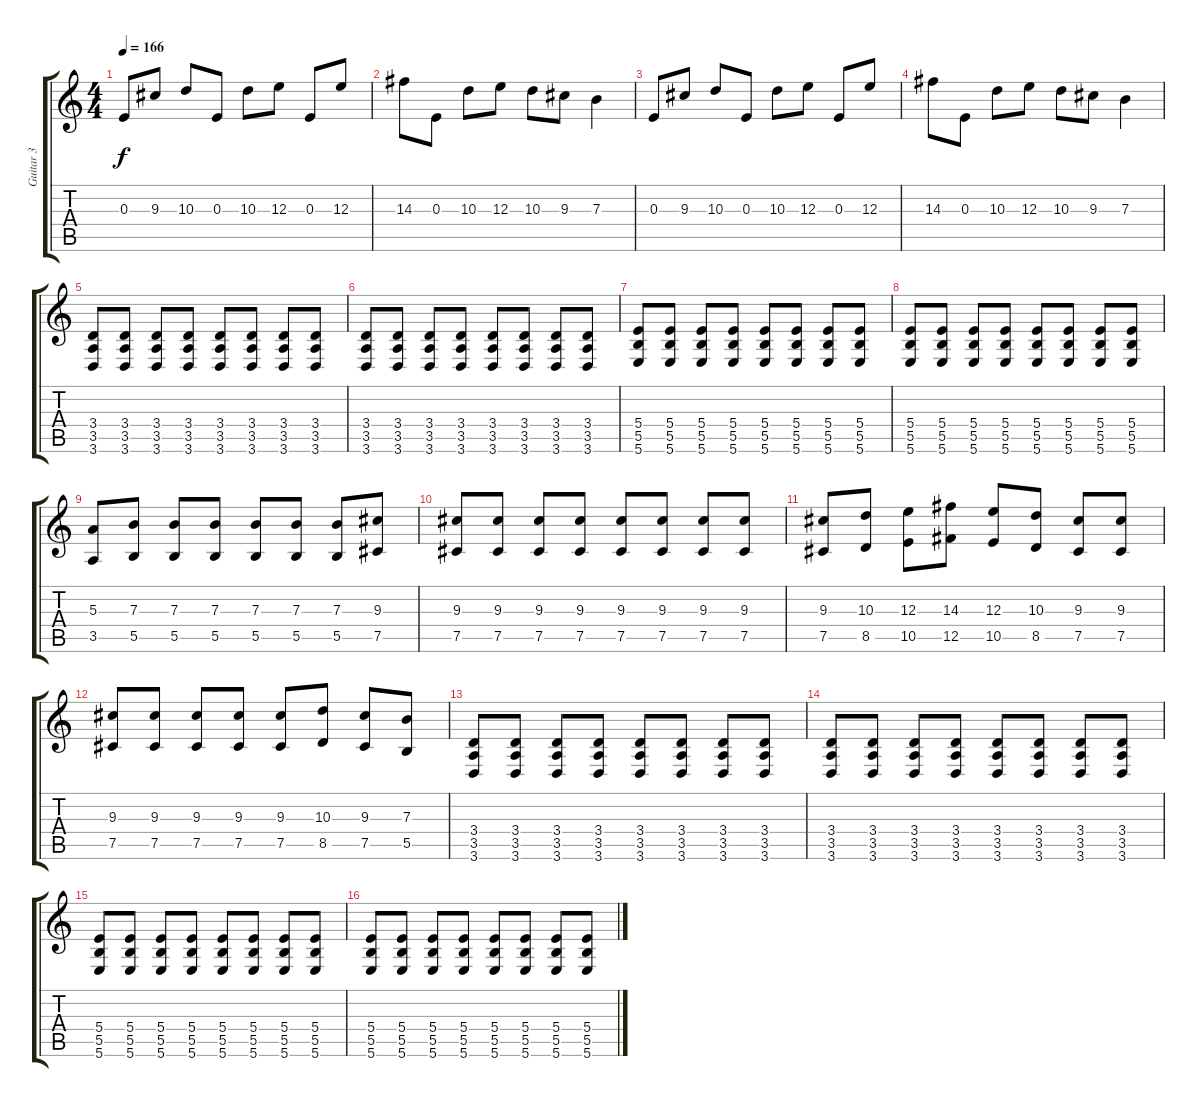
\track ("Guitar 3" "Guitar 3") {instrument overdrivenguitar}
\staff {score tabs}
\tuning (Db4 Ab3 E3 B2 Gb2 B1) {hide}
\ts (4 4)
\tempo 166
\clef g2
\ks c
0.3.8{dy f} 9.3.8 10.3.8 0.3.8 10.3.8 12.3.8 0.3.8 12.3.8 |
14.3.8 0.3.8 10.3.8 12.3.8 10.3.8 9.3.8 7.3.4 |
0.3.8 9.3.8 10.3.8 0.3.8 10.3.8 12.3.8 0.3.8 12.3.8 |
14.3.8 0.3.8 10.3.8 12.3.8 10.3.8 9.3.8 7.3.4 |
(3.4 3.5 3.6).8 (3.4 3.5 3.6).8 (3.4 3.5 3.6).8 (3.4 3.5 3.6).8 (3.4 3.5 3.6).8 (3.4 3.5 3.6).8 (3.4 3.5 3.6).8 (3.4 3.5 3.6).8 |
(3.4 3.5 3.6).8 (3.4 3.5 3.6).8 (3.4 3.5 3.6).8 (3.4 3.5 3.6).8 (3.4 3.5 3.6).8 (3.4 3.5 3.6).8 (3.4 3.5 3.6).8 (3.4 3.5 3.6).8 |
(5.4 5.5 5.6).8 (5.4 5.5 5.6).8 (5.4 5.5 5.6).8 (5.4 5.5 5.6).8 (5.4 5.5 5.6).8 (5.4 5.5 5.6).8 (5.4 5.5 5.6).8 (5.4 5.5 5.6).8 |
(5.4 5.5 5.6).8 (5.4 5.5 5.6).8 (5.4 5.5 5.6).8 (5.4 5.5 5.6).8 (5.4 5.5 5.6).8 (5.4 5.5 5.6).8 (5.4 5.5 5.6).8 (5.4 5.5 5.6).8 |
(5.3 3.5).8 (7.3 5.5).8 (7.3 5.5).8 (7.3 5.5).8 (7.3 5.5).8 (7.3 5.5).8 (7.3 5.5).8 (9.3 7.5).8 |
(9.3 7.5).8 (9.3 7.5).8 (9.3 7.5).8 (9.3 7.5).8 (9.3 7.5).8 (9.3 7.5).8 (9.3 7.5).8 (9.3 7.5).8 |
(9.3 7.5).8 (10.3 8.5).8 (12.3 10.5).8 (14.3 12.5).8 (12.3 10.5).8 (10.3 8.5).8 (9.3 7.5).8 (9.3 7.5).8 |
(9.3 7.5).8 (9.3 7.5).8 (9.3 7.5).8 (9.3 7.5).8 (9.3 7.5).8 (10.3 8.5).8 (9.3 7.5).8 (7.3 5.5).8 |
(3.4 3.5 3.6).8 (3.4 3.5 3.6).8 (3.4 3.5 3.6).8 (3.4 3.5 3.6).8 (3.4 3.5 3.6).8 (3.4 3.5 3.6).8 (3.4 3.5 3.6).8 (3.4 3.5 3.6).8 |
(3.4 3.5 3.6).8 (3.4 3.5 3.6).8 (3.4 3.5 3.6).8 (3.4 3.5 3.6).8 (3.4 3.5 3.6).8 (3.4 3.5 3.6).8 (3.4 3.5 3.6).8 (3.4 3.5 3.6).8 |
(5.4 5.5 5.6).8 (5.4 5.5 5.6).8 (5.4 5.5 5.6).8 (5.4 5.5 5.6).8 (5.4 5.5 5.6).8 (5.4 5.5 5.6).8 (5.4 5.5 5.6).8 (5.4 5.5 5.6).8 |
(5.4 5.5 5.6).8 (5.4 5.5 5.6).8 (5.4 5.5 5.6).8 (5.4 5.5 5.6).8 (5.4 5.5 5.6).8 (5.4 5.5 5.6).8 (5.4 5.5 5.6).8 (5.4 5.5 5.6).8
